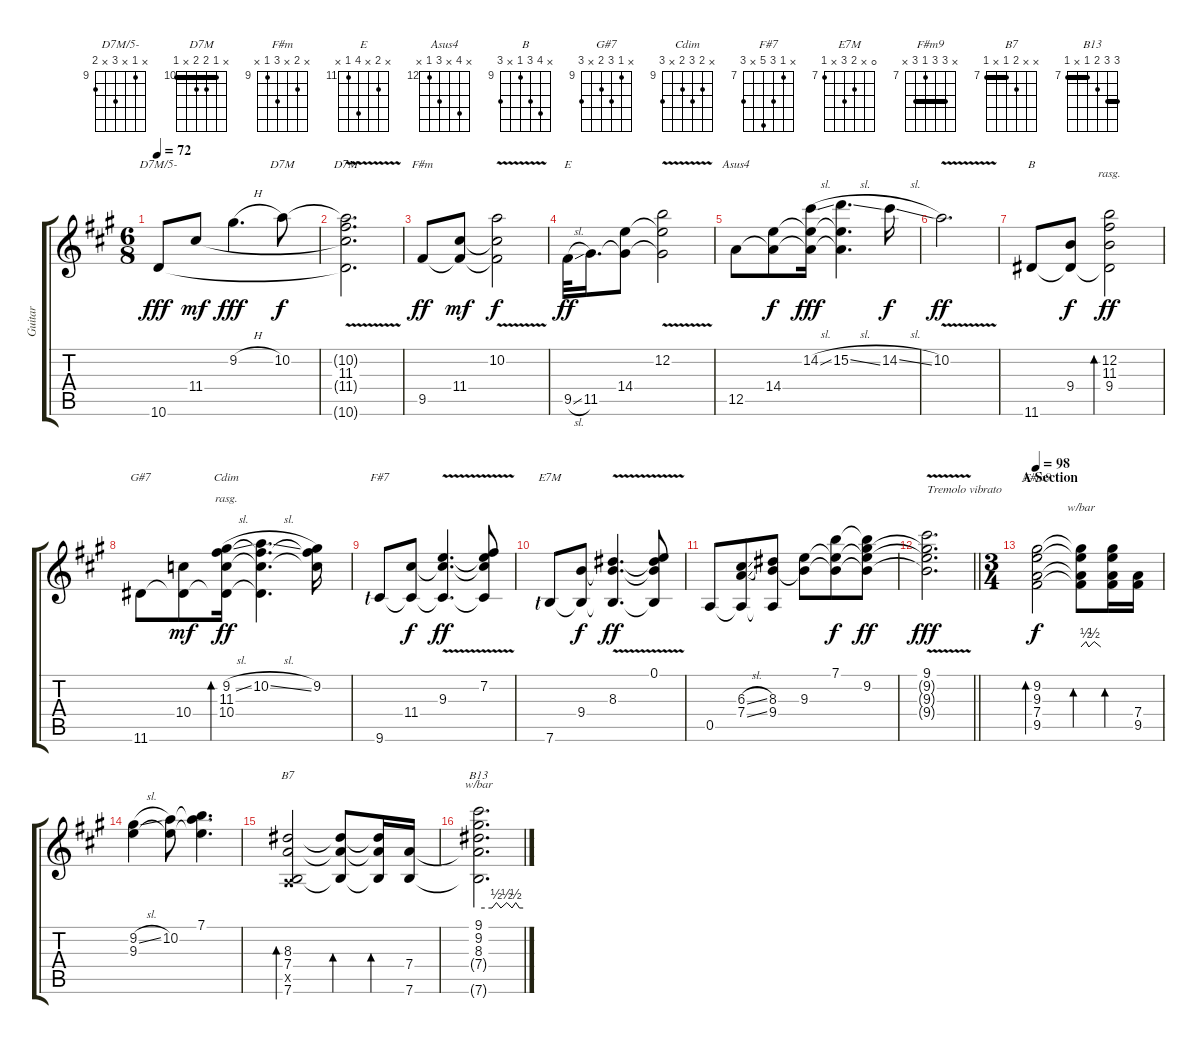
\track ("Guitar" "Guitar") {instrument electricguitarjazz}
\staff {score tabs}
\tuning (E4 B3 G3 D3 A2 E2) {hide}
\chord ("D7M/5-" x 9 x 11 x 10) {firstfret 9}
\chord ("D7M" x 10 x 11 x 10) {firstfret 9}
\chord ("D7M" x 10 11 11 x 10) {firstfret 10 barre 10}
\chord ("F#m" x 10 x 11 9 x) {firstfret 9}
\chord ("E" x 12 x 14 11 x) {firstfret 11}
\chord ("Asus4" x 15 x 14 12 x) {firstfret 12}
\chord ("B" x 12 11 9 x 11) {firstfret 9}
\chord ("G#7" x 9 11 10 x 11) {firstfret 9}
\chord ("Cdim" x 10 11 10 x 11) {firstfret 9}
\chord ("F#7" x 7 9 11 x 9) {firstfret 7}
\chord ("E7M" 0 x 8 9 x 7) {firstfret 7}
\chord ("F#m9" x 9 9 7 9 x) {firstfret 7 barre 9}
\chord ("B7" x x 8 7 x 7) {firstfret 7 barre 7}
\chord ("B13" 9 9 8 7 x 7) {firstfret 7 barre (7 9)}
\ts (6 8)
\tempo 72
\clef g2
\ks f#minor
10.6.8{ch "D7M/5-" dy fff} 11.4.8{dy mf} 9.2{h}.4{d dy fff} 10.2.8{ch "D7M" dy f} |
(10.2{t} 11.3{v} 11.4{t} 10.6{t}).2{d ch "D7M"} |
9.5.8{ch "F#m" dy ff} (11.4 9.5{t}).8{dy mf} (10.2{v} 11.4{t} 9.5{t}).2{dy f} |
9.5{sl}.32{ch "E" dy ff} 11.5.16{d} (14.4 11.5{t}).8 (12.2{v} 14.4{t} 11.5{t}).2 |
12.5.8{ch "Asus4"} (14.4 12.5{t}).8{dy f} (14.2{sl} 14.4{t} 12.5{t}).16{dy fff} (15.2{sl} 14.4{t} 12.5{t}).4{d} 14.2{sl}.16{dy f} |
10.2{v}.2{d dy ff} |
11.6.8{ch "B"} (9.4 11.6{t}).8{dy f} (12.2 11.3 9.4 11.6{t}).2{bd 240 rasg ii dy ff} |
11.6.8{ch "G#7"} (10.4 11.6{t}).8{dy mf} (9.2{sl} 11.3 10.4 11.6{t}).16{bd 60 ch "Cdim" rasg ii dy ff} (10.2{sl} 11.3{t} 10.4{t} 11.6{t}).4{d} (9.2 11.3{t} 10.4{t}).16 |
9.6{lf 1}.8{ch "F#7"} (11.4 9.6{t}).8{dy f} (9.3{v} 11.4{t} 9.6{t}).4{d dy ff} (7.2 9.3{t} 11.4{t} 9.6{t}).8 |
7.6{lf 1}.8{ch "E7M"} (9.4 7.6{t}).8{dy f} (8.3{v} 9.4{t} 7.6{t}).4{d dy ff} (0.1 8.3{t} 9.4{t} 7.6{t}).8 |
0.5.8 (6.3{sl} 7.4{sl} 0.5{t}).8 (8.3 9.4 0.5{t}).8 (9.3 9.4{t}).8 (7.1 9.3{t} 9.4{t}).8{dy f} (7.1{t} 9.2 9.3{t} 9.4{t}).8{dy ff} |
\barLineRight lightlight
(9.1{v} 9.2{t} 9.3{t} 9.4{t}).2{d txt "Tremolo vibrato" dy fff} |
\ts (3 4)
\section ("" "A Section")
\tempo 98
(9.2 9.3 7.4 9.5).2{bd 120 ch "F#m9" dy f} (9.2{t} 9.3{t} 7.4{t} 9.5{t}).8{tbe (custom default 0 0 15 2 24 0 40 2 60 0) bd 120} (9.2{t} 9.3{t} 7.4{t} 9.5{t}).16{bd 120} (7.4 9.5).16 |
(9.2{sl} 9.3).4 (10.2 9.3{t}).8 (7.1 10.2{t} 9.3{t}).4{d} |
(8.3 7.4 0.5{x} 7.6).2{bd 120 ch "B7"} (8.3{t} 7.4{t} 7.6{t}).8{bd 120} (8.3{t} 7.4{t} 7.6{t}).16{bd 120} (7.4 7.6).16 |
(9.1 9.2 8.3 7.4{t} 7.6{t}).2{d tbe (custom default 0 0 18 0 24 2 30 0 38 2 45 0 50 2 55 0 60 0) ch "B13"}
